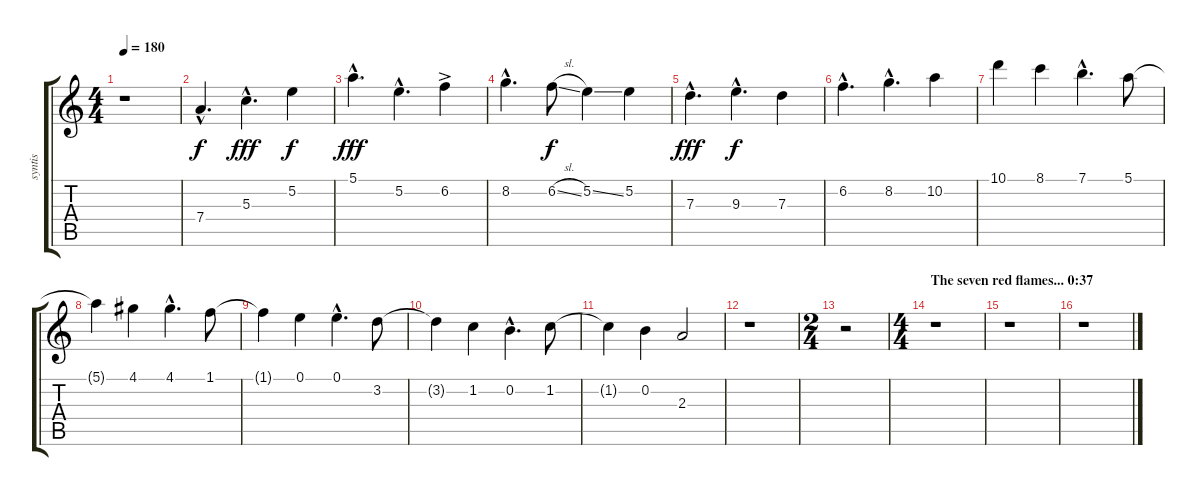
\track ("syntis" "syntis") {instrument violin}
\staff {score tabs}
\tuning (E5 B4 G4 D4 A3 E3) {hide}
\ts (4 4)
\tempo 180
\clef g2
\ks c
r.1{dy f} |
7.4{hac}.4{d} 5.3{hac}.4{d dy fff} 5.2.4{dy f} |
5.1{hac}.4{d dy fff} 5.2{hac}.4{d} 6.2{ac}.4 |
8.2{hac}.4{d} 6.2{sl}.8{dy f} 5.2{ss}.4 5.2.4 |
7.3{hac}.4{d dy fff} 9.3{hac}.4{d dy f} 7.3.4 |
6.2{hac}.4{d} 8.2{hac}.4{d} 10.2.4 |
10.1.4 8.1.4 7.1{hac}.4{d} 5.1.8 |
5.1{t}.4 4.1.4 4.1{hac}.4{d} 1.1.8 |
1.1{t}.4 0.1.4 0.1{hac}.4{d} 3.2.8 |
3.2{t}.4 1.2.4 0.2{hac}.4{d} 1.2.8 |
1.2{t}.4 0.2.4 2.3.2 |
r.1 |
\ts (2 4)
r.2 |
\ts (4 4)
\section ("" "The seven red flames... 0:37")
r.1 |
r.1 |
r.1
